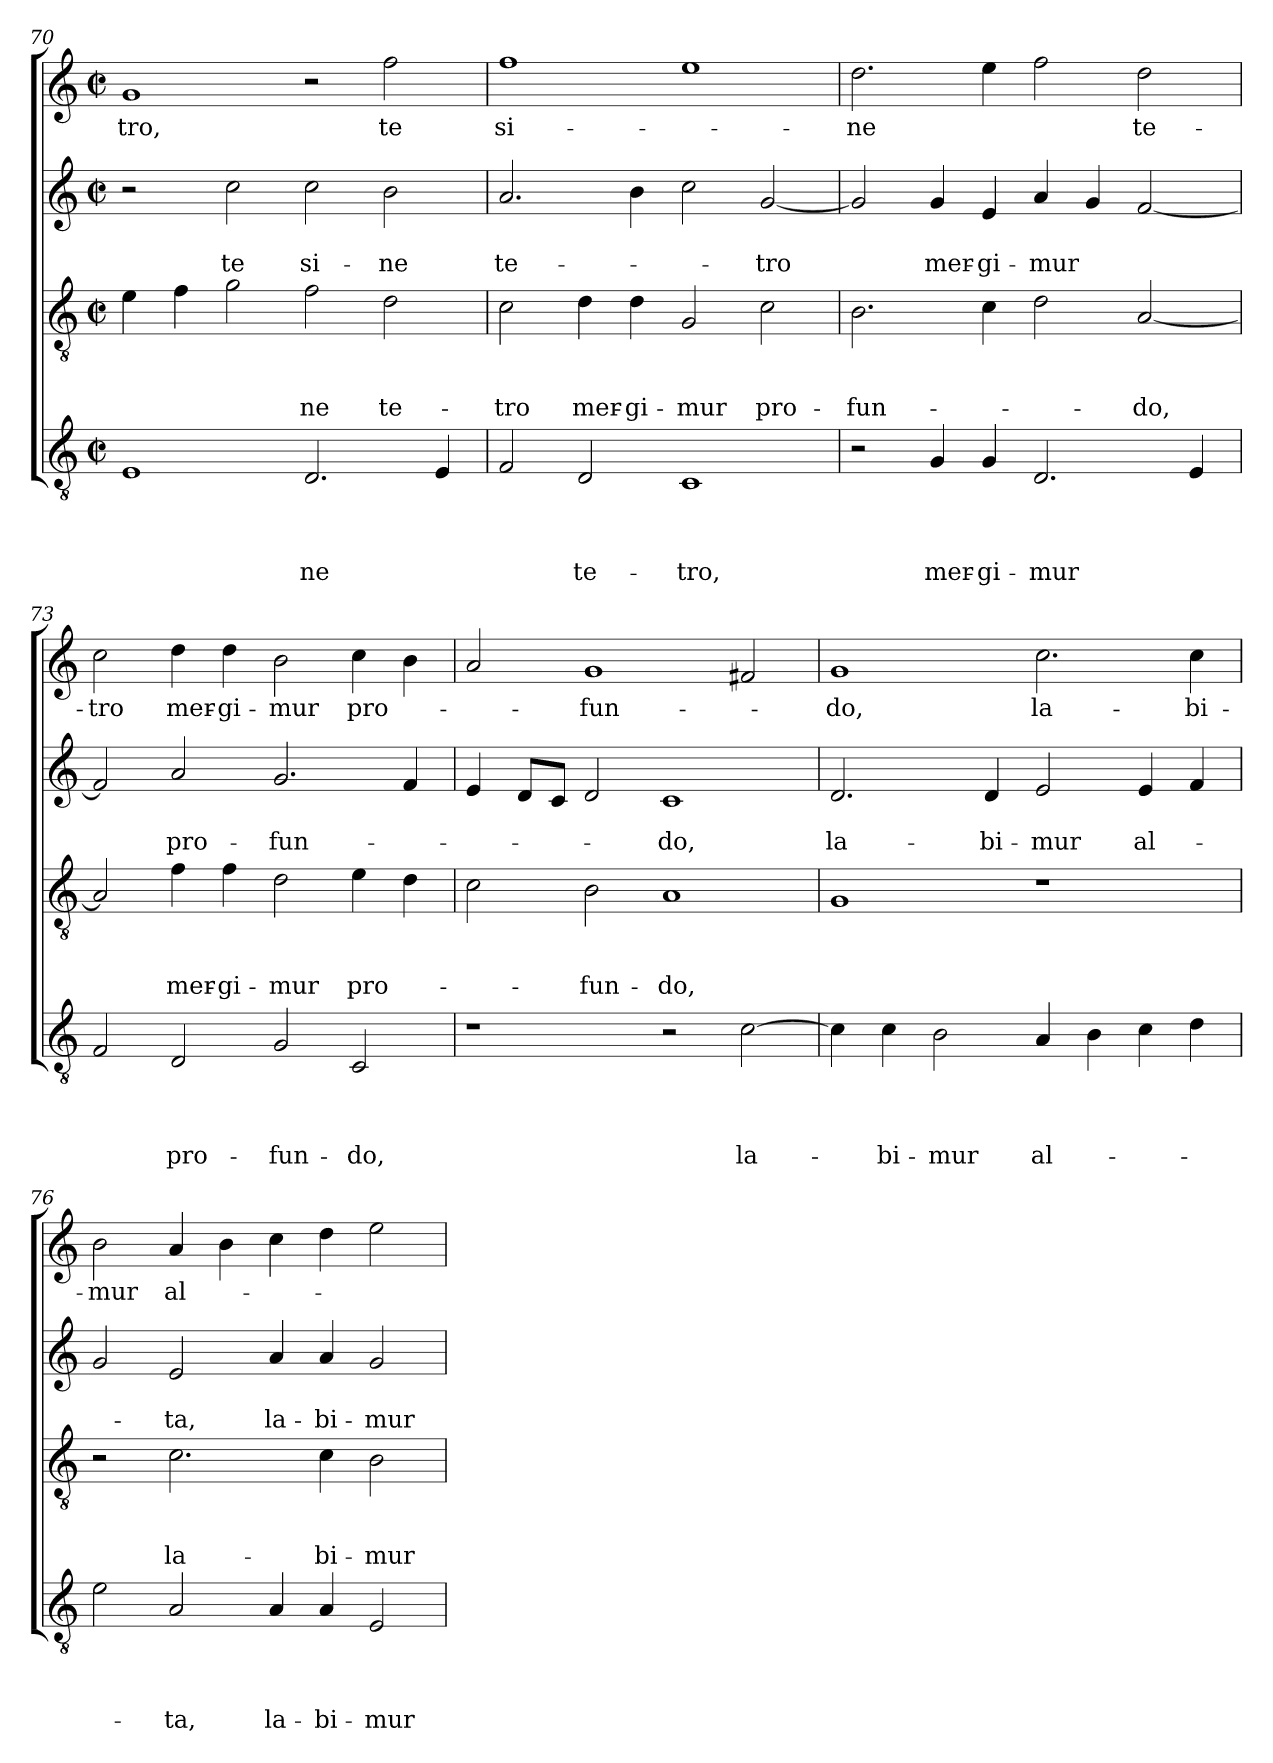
**kern	**text	**text	**text	**text	**kern	**text	**text	**text	**kern	**text	**text	**kern	**text
*part4	*part4	*part4	*part4	*part4	*part3	*part3	*part3	*part3	*part2	*part2	*part2	*part1	*part1
*staff4	*staff4	*staff4	*staff4	*staff4	*staff3	*staff3	*staff3	*staff3	*staff2	*staff2	*staff2	*staff1	*staff1
*clefGv2	*	*	*	*	*clefGv2	*	*	*	*clefG2	*	*	*clefG2	*
*k[]	*	*	*	*	*k[]	*	*	*	*k[]	*	*	*k[]	*
*C:	*	*	*	*	*C:	*	*	*	*C:	*	*	*C:	*
*M2/2	*	*	*	*	*M2/2	*	*	*	*M2/2	*	*	*M2/2	*
*met(c|)	*	*	*	*	*met(c|)	*	*	*	*met(c|)	*	*	*met(c|)	*
=70	=70	=70	=70	=70	=70	=70	=70	=70	=70	=70	=70	=70	=70
!	!	!	!	!	!	!	!	!	!	!	!	!	!LO:LY:b
1E	.	.	.	.	4e\	.	.	.	2r	.	.	1g	-tro,
.	.	.	.	.	4f\	.	.	.	.	.	.	.	.
!	!	!	!	!	!	!	!	!	!	!	!LO:LY:b	!	!
.	.	.	.	.	2g\	.	.	.	2cc\	.	te	.	.
!	!	!	!	!LO:LY:b	!	!	!	!LO:LY:b	!	!	!LO:LY:b	!	!
2.D/	.	.	.	-ne	2f\	.	.	-ne	2cc\	.	si-	2r	.
!	!	!	!	!	!	!	!	!LO:LY:b	!	!	!LO:LY:b	!	!LO:LY:b
.	.	.	.	.	2d\	.	.	te-	2b\	.	-ne	2ff\	te
4E/	.	.	.	.	.	.	.	.	.	.	.	.	.
=71	=71	=71	=71	=71	=71	=71	=71	=71	=71	=71	=71	=71	=71
!	!	!	!	!	!	!	!	!LO:LY:b	!	!	!LO:LY:b	!	!LO:LY:b
2F/	.	.	.	.	2c\	.	.	-tro	2.a/	.	te-	1ff	si-
!	!	!	!	!LO:LY:b	!	!	!	!LO:LY:b	!	!	!	!	!
2D/	.	.	.	te-	4d\	.	.	mer-	.	.	.	.	.
!	!	!	!	!	!	!	!	!LO:LY:b	!	!	!	!	!
.	.	.	.	.	4d\	.	.	-gi-	4b\	.	.	.	.
!	!	!	!	!LO:LY:b	!	!	!	!LO:LY:b	!	!	!	!	!
1C	.	.	.	-tro,	2G/	.	.	-mur	2cc\	.	.	1ee	.
!	!	!	!	!	!	!	!	!LO:LY:b	!	!	!LO:LY:b	!	!
.	.	.	.	.	2c\	.	.	pro-	[2g/	.	-tro	.	.
!!LO:PB:g=z
=72	=72	=72	=72	=72	=72	=72	=72	=72	=72	=72	=72	=72	=72
!	!	!	!	!	!	!	!	!LO:LY:b	!	!	!	!	!LO:LY:b
2r	.	.	.	.	2.B\	.	.	-fun-	2g/]	.	.	2.dd\	-ne
!	!	!	!	!LO:LY:b	!	!	!	!	!	!	!LO:LY:b	!	!
4G/	.	.	.	mer-	.	.	.	.	4g/	.	mer-	.	.
!	!	!	!	!LO:LY:b	!	!	!	!	!	!	!LO:LY:b	!	!
4G/	.	.	.	-gi-	4c\	.	.	.	4e/	.	-gi-	4ee\	.
!	!	!	!	!LO:LY:b	!	!	!	!	!	!	!LO:LY:b	!	!
2.D/	.	.	.	-mur	2d\	.	.	.	4a/	.	-mur	2ff\	.
.	.	.	.	.	.	.	.	.	4g/	.	.	.	.
!	!	!	!	!	!	!	!	!LO:LY:b	!	!	!	!	!LO:LY:b
.	.	.	.	.	[2A/	.	.	-do,	[2f/	.	.	2dd\	te-
4E/	.	.	.	.	.	.	.	.	.	.	.	.	.
=73	=73	=73	=73	=73	=73	=73	=73	=73	=73	=73	=73	=73	=73
!	!	!	!	!	!	!	!	!	!	!	!	!	!LO:LY:b
2F/	.	.	.	.	2A/]	.	.	.	2f/]	.	.	2cc\	-tro
!	!	!	!	!LO:LY:b	!	!	!	!LO:LY:b	!	!	!LO:LY:b	!	!LO:LY:b
2D/	.	.	.	pro-	4f\	.	.	mer-	2a/	.	pro-	4dd\	mer-
!	!	!	!	!	!	!	!	!LO:LY:b	!	!	!	!	!LO:LY:b
.	.	.	.	.	4f\	.	.	-gi-	.	.	.	4dd\	-gi-
!	!	!	!	!LO:LY:b	!	!	!	!LO:LY:b	!	!	!LO:LY:b	!	!LO:LY:b
2G/	.	.	.	-fun-	2d\	.	.	-mur	2.g/	.	-fun-	2b\	-mur
!	!	!	!	!LO:LY:b	!	!	!	!LO:LY:b	!	!	!	!	!LO:LY:b
2C/	.	.	.	-do,	4e\	.	.	pro-	.	.	.	4cc\	pro-
.	.	.	.	.	4d\	.	.	.	4f/	.	.	4b\	.
=74	=74	=74	=74	=74	=74	=74	=74	=74	=74	=74	=74	=74	=74
1r	.	.	.	.	2c\	.	.	.	4e/	.	.	2a/	.
.	.	.	.	.	.	.	.	.	8d/L	.	.	.	.
.	.	.	.	.	.	.	.	.	8c/J	.	.	.	.
!	!	!	!	!	!	!	!	!LO:LY:b	!	!	!	!	!LO:LY:b
.	.	.	.	.	2B\	.	.	-fun-	2d/	.	.	1g	-fun-
!	!	!	!	!	!	!	!	!LO:LY:b	!	!	!LO:LY:b	!	!
2r	.	.	.	.	1A	.	.	-do,	1c	.	-do,	.	.
!	!	!	!	!LO:LY:b	!	!	!	!	!	!	!	!	!
[2c\	.	.	.	la-	.	.	.	.	.	.	.	2f#X/	.
=75	=75	=75	=75	=75	=75	=75	=75	=75	=75	=75	=75	=75	=75
!	!	!	!	!	!	!	!	!	!	!	!LO:LY:b	!	!LO:LY:b
4c\]	.	.	.	.	1G	.	.	.	2.d/	.	la-	1g	-do,
!	!	!	!	!LO:LY:b	!	!	!	!	!	!	!	!	!
4c\	.	.	.	-bi-	.	.	.	.	.	.	.	.	.
!	!	!	!	!LO:LY:b	!	!	!	!	!	!	!	!	!
2B\	.	.	.	-mur	.	.	.	.	.	.	.	.	.
!	!	!	!	!	!	!	!	!	!	!	!LO:LY:b	!	!
.	.	.	.	.	.	.	.	.	4d/	.	-bi-	.	.
!	!	!	!	!LO:LY:b	!	!	!	!	!	!	!LO:LY:b	!	!LO:LY:b
4A/	.	.	.	al-	1r	.	.	.	2e/	.	-mur	2.cc\	la-
4B\	.	.	.	.	.	.	.	.	.	.	.	.	.
!	!	!	!	!	!	!	!	!	!	!	!LO:LY:b	!	!
4c\	.	.	.	.	.	.	.	.	4e/	.	al-	.	.
!	!	!	!	!	!	!	!	!	!	!	!	!	!LO:LY:b
4d\	.	.	.	.	.	.	.	.	4f/	.	.	4cc\	-bi-
=76	=76	=76	=76	=76	=76	=76	=76	=76	=76	=76	=76	=76	=76
!	!	!	!	!	!	!	!	!	!	!	!	!	!LO:LY:b
2e\	.	.	.	.	2r	.	.	.	2g/	.	.	2b\	-mur
!	!	!	!	!LO:LY:b	!	!	!	!LO:LY:b	!	!	!LO:LY:b	!	!LO:LY:b
2A/	.	.	.	-ta,	2.c\	.	.	la-	2e/	.	-ta,	4a/	al-
.	.	.	.	.	.	.	.	.	.	.	.	4b\	.
!	!	!	!	!LO:LY:b	!	!	!	!	!	!	!LO:LY:b	!	!
4A/	.	.	.	la-	.	.	.	.	4a/	.	la-	4cc\	.
!	!	!	!	!LO:LY:b	!	!	!	!LO:LY:b	!	!	!LO:LY:b	!	!
4A/	.	.	.	-bi-	4c\	.	.	-bi-	4a/	.	-bi-	4dd\	.
!	!	!	!	!LO:LY:b	!	!	!	!LO:LY:b	!	!	!LO:LY:b	!	!
2E/	.	.	.	-mur	2B\	.	.	-mur	2g/	.	-mur	2ee\	.
=	=	=	=	=	=	=	=	=	=	=	=	=	=
*-	*-	*-	*-	*-	*-	*-	*-	*-	*-	*-	*-	*-	*-
